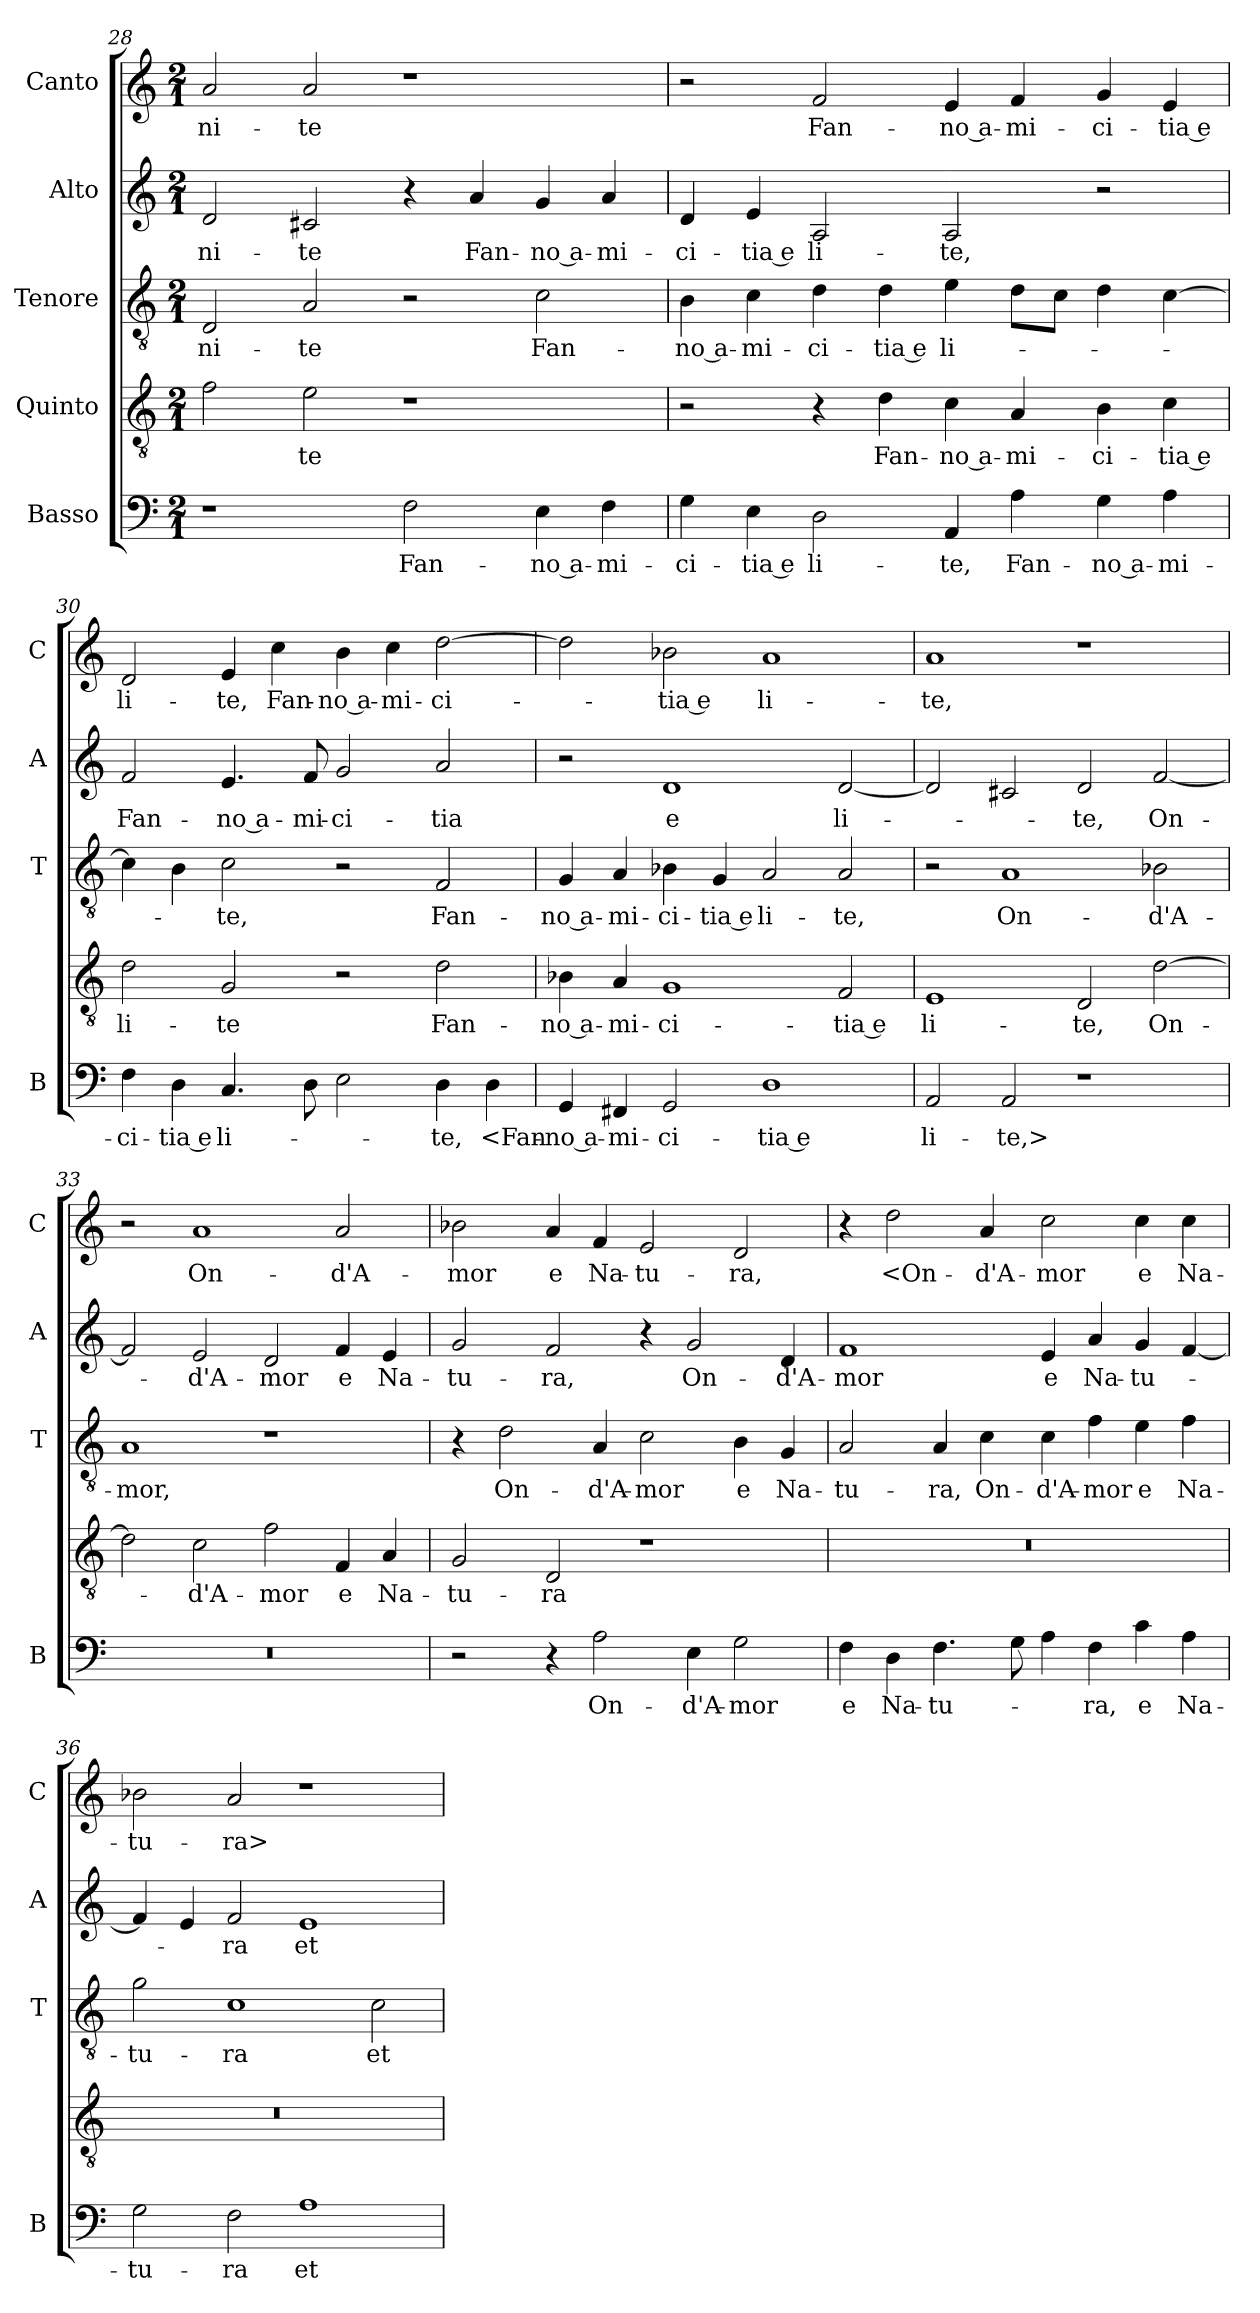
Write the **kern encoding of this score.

**kern	**text	**kern	**text	**kern	**text	**kern	**text	**kern	**text
*part5	*part5	*part4	*part4	*part3	*part3	*part2	*part2	*part1	*part1
*staff5	*staff5	*staff4	*staff4	*staff3	*staff3	*staff2	*staff2	*staff1	*staff1
*I"Basso	*	*I"Quinto	*	*I"Tenore	*	*I"Alto	*	*I"Canto	*
*I'B	*	*	*	*I'T	*	*I'A	*	*I'C	*
*clefF4	*	*clefGv2	*	*clefGv2	*	*clefG2	*	*clefG2	*
*k[]	*	*k[]	*	*k[]	*	*k[]	*	*k[]	*
*M2/1	*	*M2/1	*	*M2/1	*	*M2/1	*	*M2/1	*
=28	=28	=28	=28	=28	=28	=28	=28	=28	=28
1r	.	2f	.	2D	-ni-	2d	-ni-	2a	-ni-
.	.	2e	-te	2A	-te	2c#X	-te	2a	-te
2F	Fan-	1r	.	2r	.	4r	.	1r	.
.	.	.	.	.	.	4a	Fan-	.	.
4E	-no a-	.	.	2c	Fan-	4g	-no a-	.	.
4F	-mi-	.	.	.	.	4a	-mi-	.	.
=29	=29	=29	=29	=29	=29	=29	=29	=29	=29
4G	-ci-	2r	.	4B	-no a-	4d	-ci-	2r	.
4E	-tia e	.	.	4c	-mi-	4e	-tia e	.	.
2D	li-	4r	.	4d	-ci-	2A	li-	2f	Fan-
.	.	4d	Fan-	4d	-tia e	.	.	.	.
4AA	-te,	4c	-no a-	4e	li-	2A	-te,	4e	-no a-
4A	Fan-	4A	-mi-	8dL	.	.	.	4f	-mi-
.	.	.	.	8cJ	.	.	.	.	.
4G	-no a-	4B	-ci-	4d	.	2r	.	4g	-ci-
4A	-mi-	4c	-tia e	[4c	.	.	.	4e	-tia e
=30	=30	=30	=30	=30	=30	=30	=30	=30	=30
4F	-ci-	2d	li-	4c]	.	2f	Fan-	2d	li-
4D	-tia e	.	.	4B	.	.	.	.	.
4.C	li-	2G	-te	2c	-te,	4.e	-no a-	4e	-te,
.	.	.	.	.	.	.	.	4cc	Fan-
8D	.	.	.	.	.	8f	-mi-	.	.
2E	.	2r	.	2r	.	2g	-ci-	4b	-no a-
.	.	.	.	.	.	.	.	4cc	-mi-
4D	-te,	2d	Fan-	2F	Fan-	2a	-tia	[2dd	-ci-
4D	<Fan-	.	.	.	.	.	.	.	.
=31	=31	=31	=31	=31	=31	=31	=31	=31	=31
4GG	-no a-	4B-X	-no a-	4G	-no a-	2r	.	2dd]	.
4FF#X	-mi-	4A	-mi-	4A	-mi-	.	.	.	.
2GG	-ci-	1G	-ci-	4B-X	-ci-	1d	e	2b-X	-tia e
.	.	.	.	4G	-tia e	.	.	.	.
1D	-tia e	.	.	2A	li-	.	.	1a	li-
.	.	2F	-tia e	2A	-te,	[2d	li-	.	.
=32	=32	=32	=32	=32	=32	=32	=32	=32	=32
2AA	li-	1E	li-	2r	.	2d]	.	1a	-te,
2AA	-te,>	.	.	1A	On-	2c#X	.	.	.
1r	.	2D	-te,	.	.	2d	-te,	1r	.
.	.	[2d	On-	2B-X	-d'A-	[2f	On-	.	.
=33	=33	=33	=33	=33	=33	=33	=33	=33	=33
0r	.	2d]	.	1A	-mor,	2f]	.	2r	.
.	.	2c	-d'A-	.	.	2e	-d'A-	1a	On-
.	.	2f	-mor	1r	.	2d	-mor	.	.
.	.	4F	e	.	.	4f	e	2a	-d'A-
.	.	4A	Na-	.	.	4e	Na-	.	.
=34	=34	=34	=34	=34	=34	=34	=34	=34	=34
2r	.	2G	-tu-	4r	.	2g	-tu-	2b-X	-mor
.	.	.	.	2d	On-	.	.	.	.
4r	.	2D	-ra	.	.	2f	-ra,	4a	e
2A	On-	.	.	4A	-d'A-	.	.	4f	Na-
.	.	1r	.	2c	-mor	4r	.	2e	-tu-
4E	-d'A-	.	.	.	.	2g	On-	.	.
2G	-mor	.	.	4B	e	.	.	2d	-ra,
.	.	.	.	4G	Na-	4d	-d'A-	.	.
=35	=35	=35	=35	=35	=35	=35	=35	=35	=35
4F	e	0r	.	2A	-tu-	1f	-mor	4r	.
4D	Na-	.	.	.	.	.	.	2dd	<On-
4.F	-tu-	.	.	4A	-ra,	.	.	.	.
.	.	.	.	4c	On-	.	.	4a	-d'A-
8G	.	.	.	.	.	.	.	.	.
4A	.	.	.	4c	-d'A-	4e	e	2cc	-mor
4F	-ra,	.	.	4f	-mor	4a	Na-	.	.
4c	e	.	.	4e	e	4g	-tu-	4cc	e
4A	Na-	.	.	4f	Na-	[4f	.	4cc	Na-
=36	=36	=36	=36	=36	=36	=36	=36	=36	=36
2G	-tu-	0r	.	2g	-tu-	4f]	.	2b-X	-tu-
.	.	.	.	.	.	4e	.	.	.
2F	-ra	.	.	1c	-ra	2f	-ra	2a	-ra>
1A	et	.	.	.	.	1e	et	1r	.
.	.	.	.	2c	et	.	.	.	.
=	=	=	=	=	=	=	=	=	=
*-	*-	*-	*-	*-	*-	*-	*-	*-	*-
